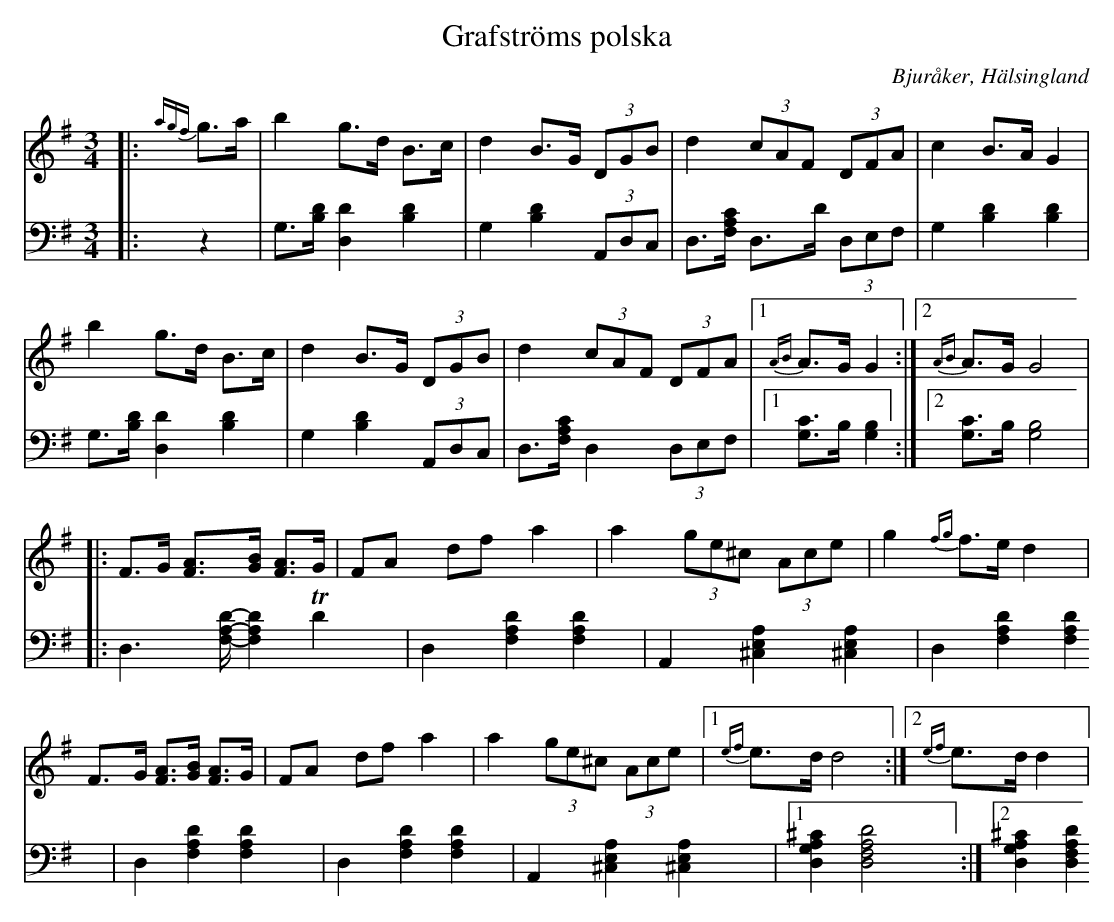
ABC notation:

X:1
T: Grafströms polska
O: Bjuråker, Hälsingland
M: 3/4
L: 1/8
K: G
V:1
V:2
V: 1
|:{agf}g>a|b2 g>d B>c|d2 B>G (3DGB|d2 (3cAF (3DFA|c2 B>A G2|
b2 g>d B>c|d2 B>G (3DGB|d2 (3cAF (3DFA|1 {AB}A>G G2:|2 {AB}A>G G4|
|:F>G [FA]>[GB] [FA]>G |FA df a2 |a2 (3ge^c (3Ace |g2 {fg}f>e d2 |
F>G [FA]>[GB] [FA]>G |FA df a2 |a2 (3ge^c (3Ace |1 {ef}e>d d4:|2 {ef}e>d d2|
V:2 clef=bass
|:z2 | G,>[B,D] [D,2D2] [B,2D2]| G,2 [B,2D2] (3A,,D,C,|D,>[F,A,C] D,>D (3D,E,F,| G,2 [B,2D2] [B,2D2]|
G,>[B,D] [D,2D2] [B,2D2]| G,2 [B,2D2] (3A,,D,C,|D,>[F,A,C] D,2 (3D,E,F,|1 [G,C]>B, [G,2B,2]:|2 [G,C]>B, [G,4B,4]|
|:D,2>[F,A,D]-[F,2A,2D2] TD2|D,2 [F,2A,2D2] [F,2A,2D2]| A,,2 [^C,2E,2A,2] [^C,2E,2A,2]|D,2 [F,2A,2D2] [F,2A,2D2] |
D,2 [F,2A,2D2] [F,2A,2D2] | D,2 [F,2A,2D2] [F,2A,2D2] | A,,2 [^C,2E,2A,2] [^C,2E,2A,2]|1 [D,2G,2A,2^C2] [D,4F,4A,4D4]:|2 [D,2G,2A,2^C2] [D,2F,2A,2D2]|
